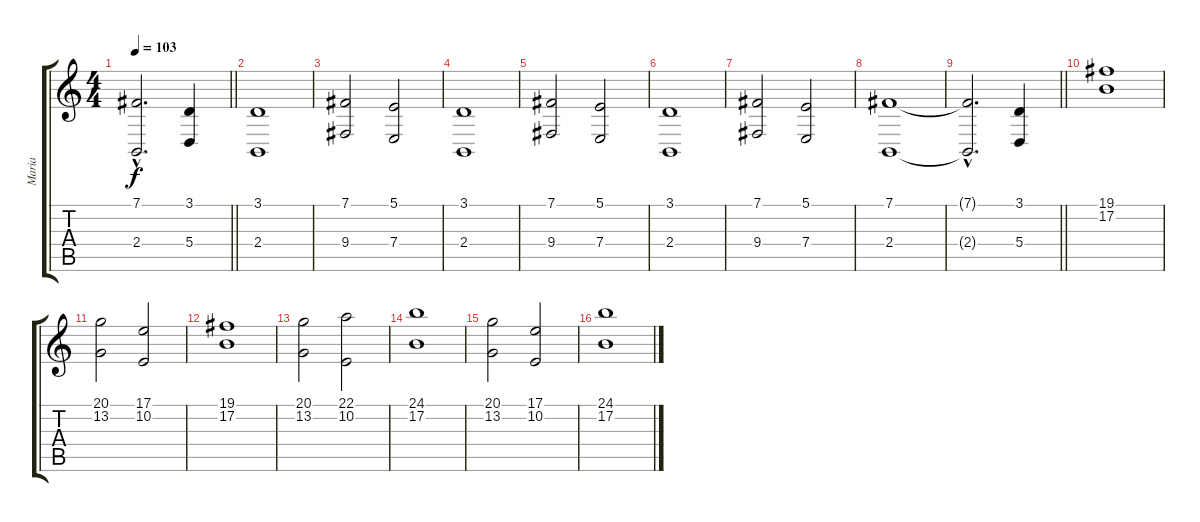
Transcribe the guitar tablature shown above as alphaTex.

\track ("Maria" "Maria") {instrument stringensemble1}
\staff {score tabs}
\tuning (B3 Gb3 D3 A2 E2 B1) {hide}
\ts (4 4)
\tempo 103
\clef g2
\barLineRight lightlight
\ks c
(7.1{hac t} 2.4{hac t}).2{d dy f} (3.1 5.4).4 |
(3.1 2.4).1{volume 12 instrument stringensemble1} |
(7.1 9.4).2 (5.1 7.4).2 |
(3.1 2.4).1 |
(7.1 9.4).2 (5.1 7.4).2 |
(3.1 2.4).1 |
(7.1 9.4).2 (5.1 7.4).2 |
(7.1 2.4).1 |
\barLineRight lightlight
(7.1{hac t} 2.4{hac t}).2{d} (3.1 5.4).4 |
(19.1 17.2).1 |
(20.1 13.2).2 (17.1 10.2).2 |
(19.1 17.2).1 |
(20.1 13.2).2 (22.1 10.2).2 |
(24.1 17.2).1 |
(20.1 13.2).2 (17.1 10.2).2 |
(24.1 17.2).1
